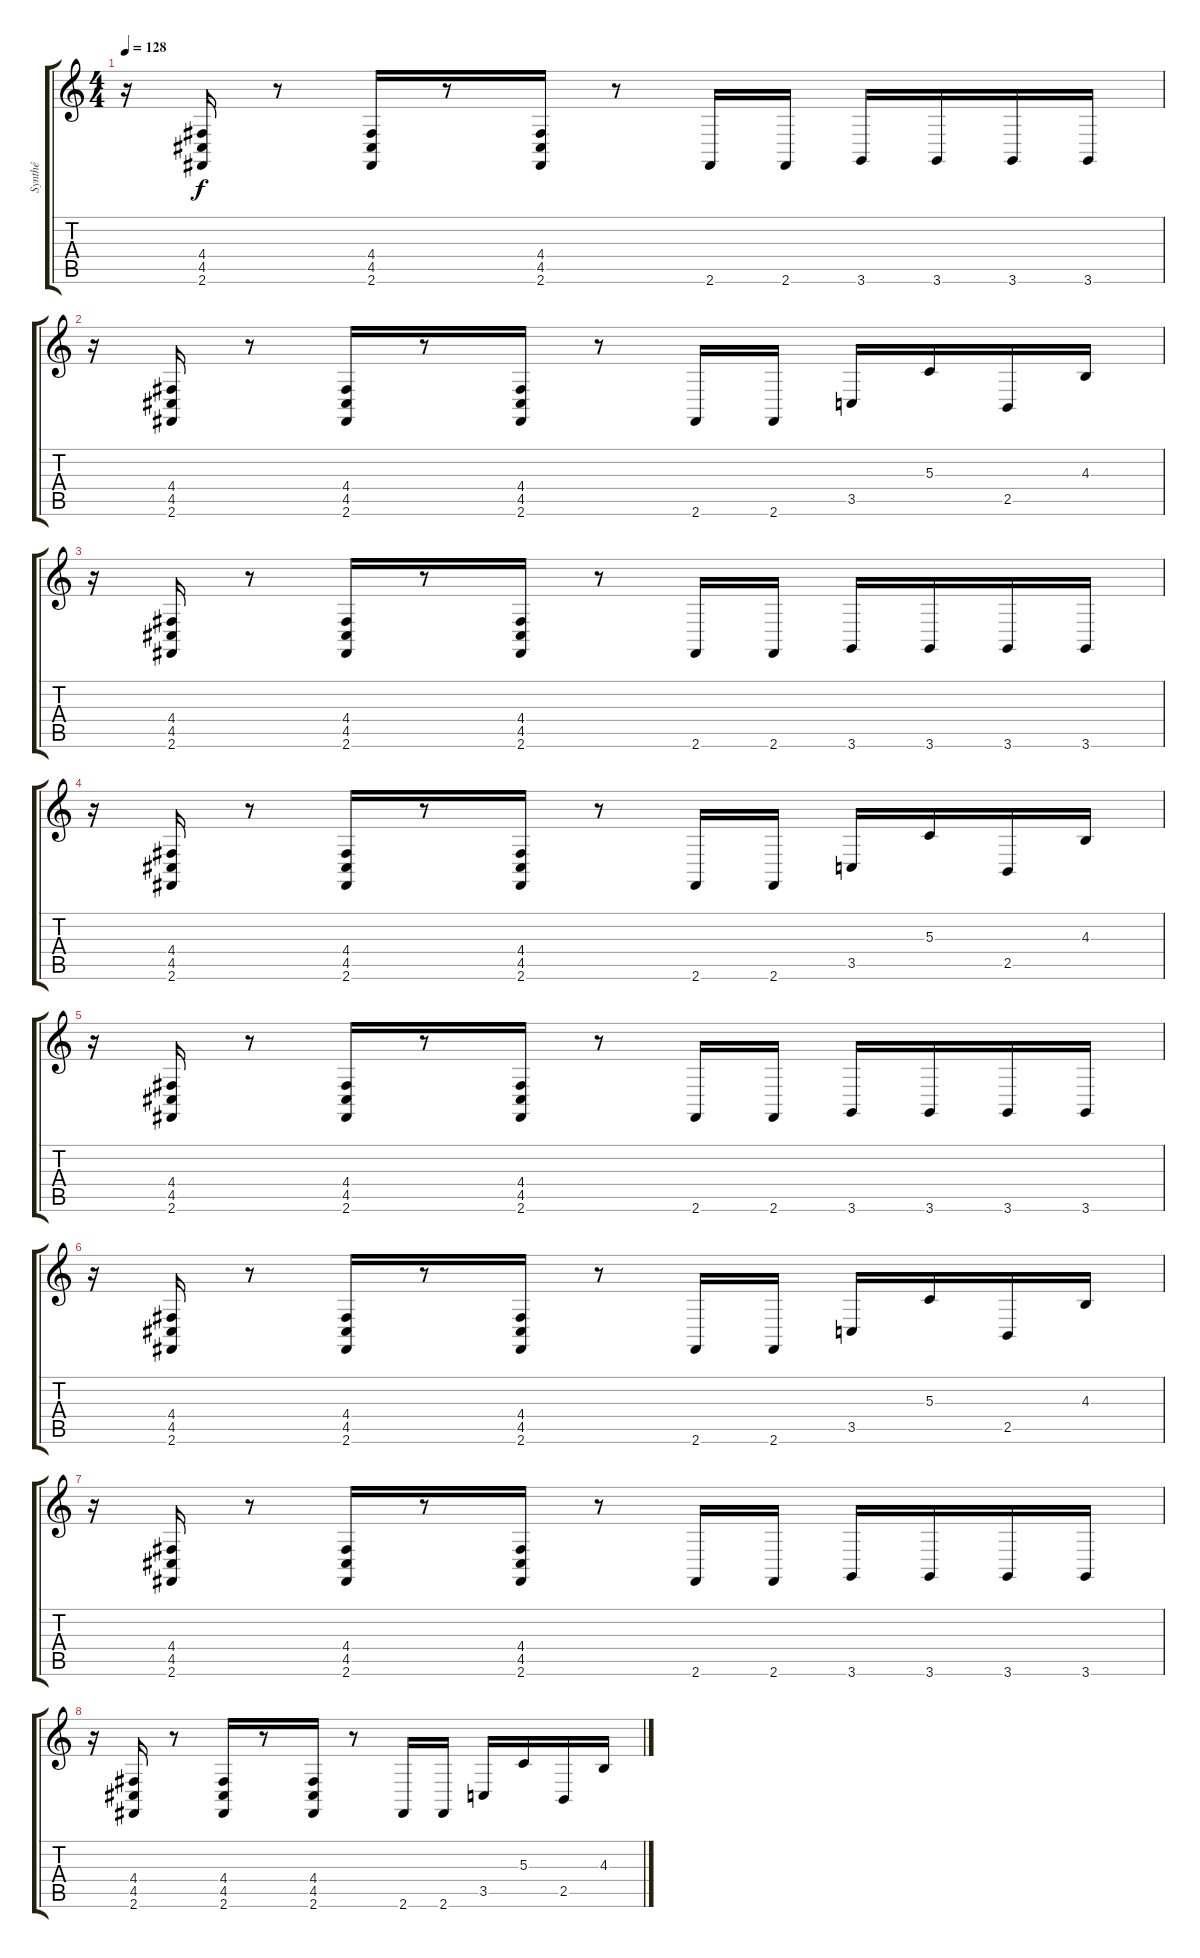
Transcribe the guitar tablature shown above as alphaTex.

\track ("Synthé" "Synthé") {instrument pad1newage}
\staff {score tabs}
\tuning (E4 B3 G3 D3 A2 E2) {hide}
\ts (4 4)
\tempo 128
\clef g2
\ks c
r.16{dy f} (4.4 4.5 2.6).16 r.8 (4.4 4.5 2.6).16 r.8 (4.4 4.5 2.6).16 r.8 2.6.16 2.6.16 3.6.16 3.6.16 3.6.16 3.6.16 |
r.16 (4.4 4.5 2.6).16 r.8 (4.4 4.5 2.6).16 r.8 (4.4 4.5 2.6).16 r.8 2.6.16 2.6.16 3.5.16 5.3.16 2.5.16 4.3.16 |
r.16 (4.4 4.5 2.6).16 r.8 (4.4 4.5 2.6).16 r.8 (4.4 4.5 2.6).16 r.8 2.6.16 2.6.16 3.6.16 3.6.16 3.6.16 3.6.16 |
r.16 (4.4 4.5 2.6).16 r.8 (4.4 4.5 2.6).16 r.8 (4.4 4.5 2.6).16 r.8 2.6.16 2.6.16 3.5.16 5.3.16 2.5.16 4.3.16 |
r.16 (4.4 4.5 2.6).16 r.8 (4.4 4.5 2.6).16 r.8 (4.4 4.5 2.6).16 r.8 2.6.16 2.6.16 3.6.16 3.6.16 3.6.16 3.6.16 |
r.16 (4.4 4.5 2.6).16 r.8 (4.4 4.5 2.6).16 r.8 (4.4 4.5 2.6).16 r.8 2.6.16 2.6.16 3.5.16 5.3.16 2.5.16 4.3.16 |
r.16 (4.4 4.5 2.6).16 r.8 (4.4 4.5 2.6).16 r.8 (4.4 4.5 2.6).16 r.8 2.6.16 2.6.16 3.6.16 3.6.16 3.6.16 3.6.16 |
r.16 (4.4 4.5 2.6).16 r.8 (4.4 4.5 2.6).16 r.8 (4.4 4.5 2.6).16 r.8 2.6.16 2.6.16 3.5.16 5.3.16 2.5.16 4.3.16
